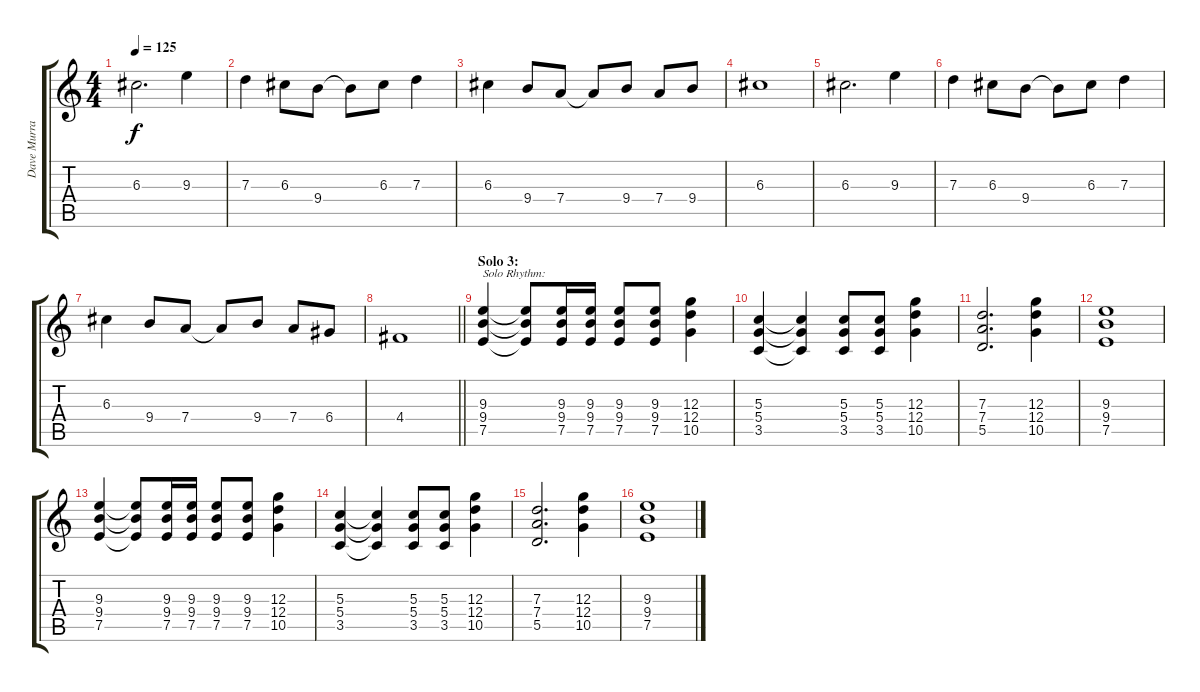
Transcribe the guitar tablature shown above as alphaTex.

\track ("Dave Murray" "Dave Murra") {instrument distortionguitar}
\staff {score tabs}
\tuning (E4 B3 G3 D3 A2 E2) {hide}
\ts (4 4)
\tempo 125
\clef g2
\ks c
6.3.2{d dy f} 9.3.4 |
7.3.4 6.3.8 9.4.8 9.4{t}.8 6.3.8 7.3.4 |
6.3.4 9.4.8 7.4.8 7.4{t}.8 9.4.8 7.4.8 9.4.8 |
6.3.1 |
6.3.2{d} 9.3.4 |
7.3.4 6.3.8 9.4.8 9.4{t}.8 6.3.8 7.3.4 |
6.3.4 9.4.8 7.4.8 7.4{t}.8 9.4.8 7.4.8 6.4.8 |
\barLineRight lightlight
4.4.1 |
\section ("" "Solo 3:")
(9.3 9.4 7.5).4{txt "Solo Rhythm:"} (9.3{t} 9.4{t} 7.5{t}).8 (9.3 9.4 7.5).16 (9.3 9.4 7.5).16 (9.3 9.4 7.5).8 (9.3 9.4 7.5).8 (12.3 12.4 10.5).4 |
(5.3 5.4 3.5).4 (5.3{t} 5.4{t} 3.5{t}).4 (5.3 5.4 3.5).8 (5.3 5.4 3.5).8 (12.3 12.4 10.5).4 |
(7.3 7.4 5.5).2{d} (12.3 12.4 10.5).4 |
(9.3 9.4 7.5).1 |
(9.3 9.4 7.5).4 (9.3{t} 9.4{t} 7.5{t}).8 (9.3 9.4 7.5).16 (9.3 9.4 7.5).16 (9.3 9.4 7.5).8 (9.3 9.4 7.5).8 (12.3 12.4 10.5).4 |
(5.3 5.4 3.5).4 (5.3{t} 5.4{t} 3.5{t}).4 (5.3 5.4 3.5).8 (5.3 5.4 3.5).8 (12.3 12.4 10.5).4 |
(7.3 7.4 5.5).2{d} (12.3 12.4 10.5).4 |
(9.3 9.4 7.5).1
